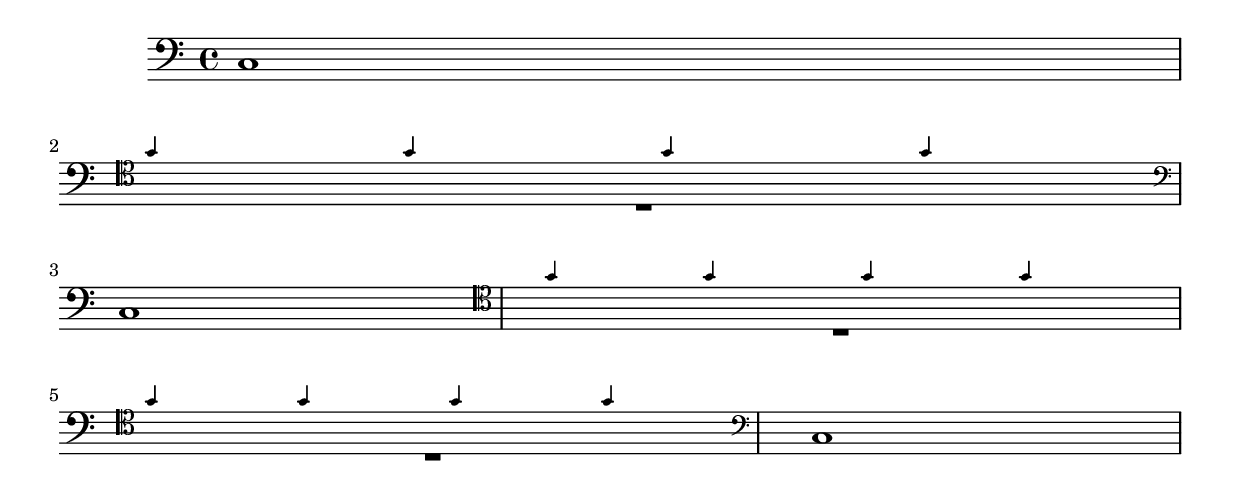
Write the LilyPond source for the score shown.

\version "2.19.21"

\header {
  texidoc = "Clefs for cue notes and line breaks.  If the cue notes start in a
new line, the cue clef should not be printed at the end of the previous line.
Similarly, an end clef for cue notes ending at a line break should only be
printed at the end of the line.

Cue notes going over a line break should print the standard clef on the new
line plus an additional cue clef after the time/@/key signature."
}

vI = \relative c'' { \clef "treble" \repeat unfold 40 g4 }
\addQuote vIQuote { \vI }

Solo = \relative {
  \clef "bass"
  c1 | \break
  \cueDuringWithClef #"vIQuote" #UP #"tenor" { R1 } | \break
  c1 |
  \cueDuringWithClef #"vIQuote" #UP #"tenor" { R1 | \break
    R1 } |
  c1
}

\score {
  <<
    \new Staff \new Voice \Solo
  >>
}
